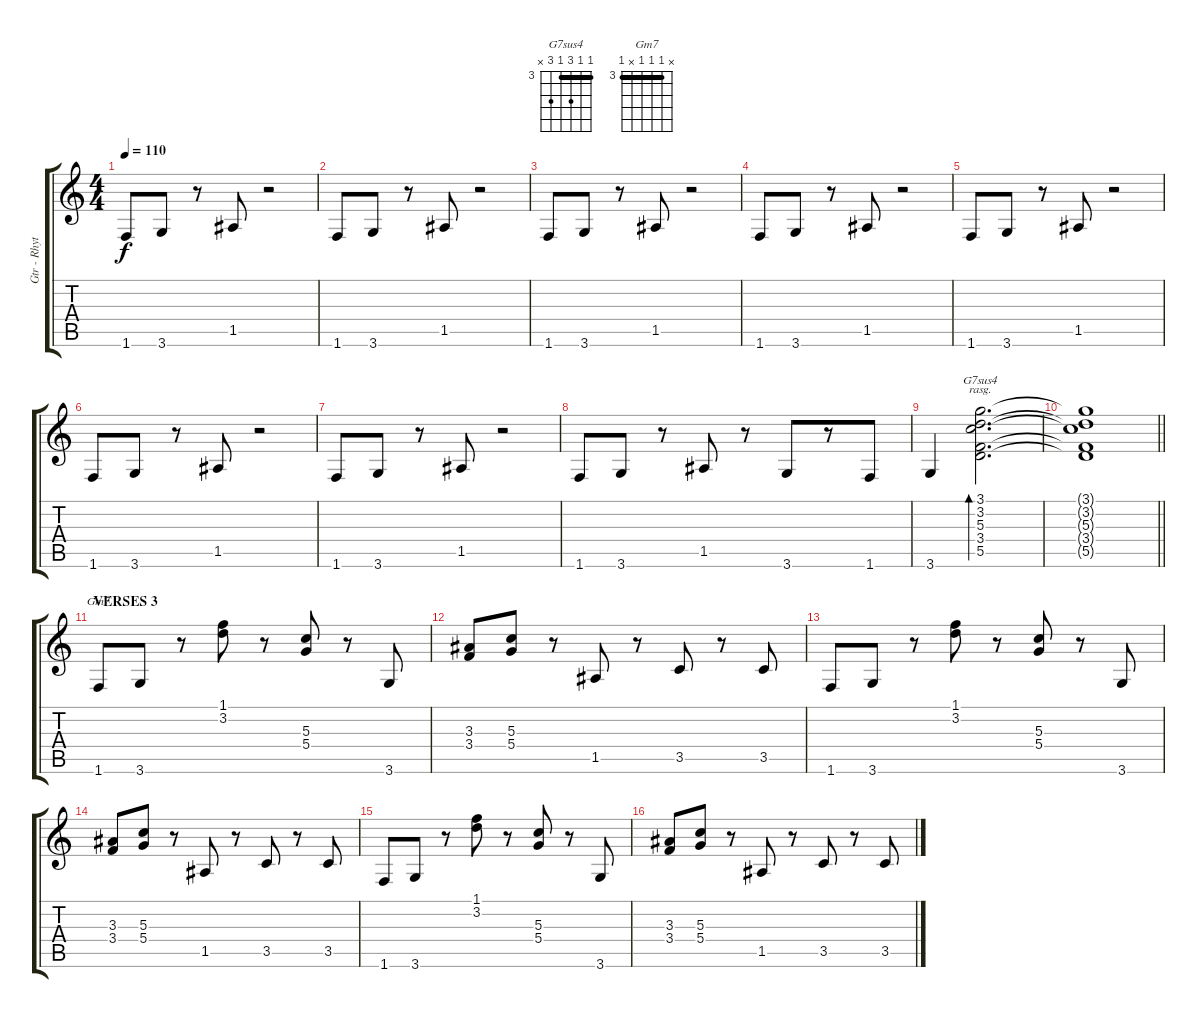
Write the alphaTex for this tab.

\track ("Gtr - Rhythm " "Gtr - Rhyt") {instrument overdrivenguitar}
\staff {score tabs}
\tuning (E4 B3 G3 D3 A2 E2) {hide}
\chord ("G7sus4" 3 3 5 3 5 x) {firstfret 3 barre 3}
\chord ("Gm7" x 3 3 3 x 3) {firstfret 3 barre 3}
\ts (4 4)
\tempo 110
\clef g2
\ks c
1.6.8{dy f} 3.6.8 r.8 1.5.8 r.2 |
1.6.8 3.6.8 r.8 1.5.8 r.2 |
1.6.8 3.6.8 r.8 1.5.8 r.2 |
1.6.8 3.6.8 r.8 1.5.8 r.2 |
1.6.8 3.6.8 r.8 1.5.8 r.2 |
1.6.8 3.6.8 r.8 1.5.8 r.2 |
1.6.8 3.6.8 r.8 1.5.8 r.2 |
1.6.8 3.6.8 r.8 1.5.8 r.8 3.6.8{beam merge} r.8 1.6.8 |
3.6.4 (3.1 3.2 5.3 3.4 5.5).2{d bd 480 ch "G7sus4" rasg ii} |
\barLineRight lightlight
(3.1{t} 3.2{t} 5.3{t} 3.4{t} 5.5{t}).1 |
\section ("" "VERSES 3")
1.6.8{ch "Gm7"} 3.6.8 r.8 (1.1 3.2).8 r.8 (5.3 5.4).8 r.8 3.6.8 |
(3.3 3.4).8 (5.3 5.4).8 r.8 1.5.8 r.8 3.5.8 r.8 3.5.8 |
1.6.8 3.6.8 r.8 (1.1 3.2).8 r.8 (5.3 5.4).8 r.8 3.6.8 |
(3.3 3.4).8 (5.3 5.4).8 r.8 1.5.8 r.8 3.5.8 r.8 3.5.8 |
1.6.8 3.6.8 r.8 (1.1 3.2).8 r.8 (5.3 5.4).8 r.8 3.6.8 |
(3.3 3.4).8 (5.3 5.4).8 r.8 1.5.8 r.8 3.5.8 r.8 3.5.8
